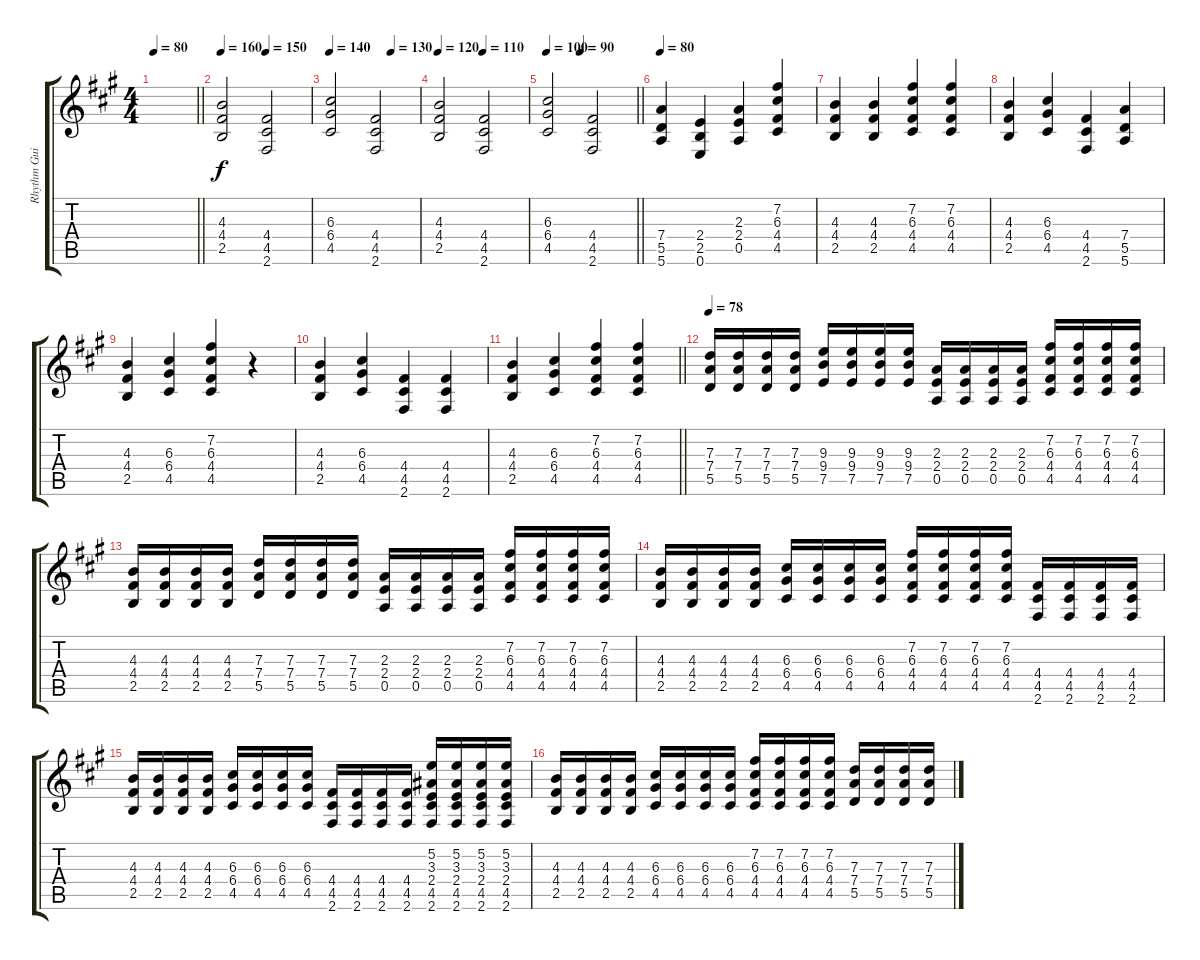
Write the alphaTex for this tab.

\track ("Rhythm Guitar" "Rhythm Gui") {instrument overdrivenguitar}
\staff {score tabs}
\tuning (E4 B3 G3 D3 A2 E2) {hide}
\ts (4 4)
\tempo 80
\clef g2
\barLineRight lightlight
\ks f#minor
|
\tempo 160
\tempo (150 0.5)
(4.3 4.4 2.5).2 (4.4 4.5 2.6).2 |
\tempo 140
\tempo (130 0.6875)
(6.3 6.4 4.5).2 (4.4 4.5 2.6).2 |
\tempo 120
\tempo (110 0.5)
(4.3 4.4 2.5).2 (4.4 4.5 2.6).2 |
\tempo 100
\tempo (90 0.375)
\barLineRight lightlight
(6.3 6.4 4.5).2 (4.4 4.5 2.6).2 |
\tempo 80
(7.4 5.5 5.6).4 (2.4 2.5 0.6).4 (2.3 2.4 0.5).4 (7.2 6.3 4.4 4.5).4 |
(4.3 4.4 2.5).4 (4.3 4.4 2.5).4 (7.2 6.3 4.4 4.5).4 (7.2 6.3 4.4 4.5).4 |
(4.3 4.4 2.5).4 (6.3 6.4 4.5).4 (4.4 4.5 2.6).4 (7.4 5.5 5.6).4 |
(4.3 4.4 2.5).4 (6.3 6.4 4.5).4 (7.2 6.3 4.4 4.5).4 r.4 |
(4.3 4.4 2.5).4 (6.3 6.4 4.5).4 (4.4 4.5 2.6).4 (4.4 4.5 2.6).4 |
\barLineRight lightlight
(4.3 4.4 2.5).4 (6.3 6.4 4.5).4 (7.2 6.3 4.4 4.5).4 (7.2 6.3 4.4 4.5).4 |
\tempo 78
(7.3 7.4 5.5).16 (7.3 7.4 5.5).16 (7.3 7.4 5.5).16 (7.3 7.4 5.5).16 (9.3 9.4 7.5).16 (9.3 9.4 7.5).16 (9.3 9.4 7.5).16 (9.3 9.4 7.5).16 (2.3 2.4 0.5).16 (2.3 2.4 0.5).16 (2.3 2.4 0.5).16 (2.3 2.4 0.5).16 (7.2 6.3 4.4 4.5).16 (7.2 6.3 4.4 4.5).16 (7.2 6.3 4.4 4.5).16 (7.2 6.3 4.4 4.5).16 |
(4.3 4.4 2.5).16 (4.3 4.4 2.5).16 (4.3 4.4 2.5).16 (4.3 4.4 2.5).16 (7.3 7.4 5.5).16 (7.3 7.4 5.5).16 (7.3 7.4 5.5).16 (7.3 7.4 5.5).16 (2.3 2.4 0.5).16 (2.3 2.4 0.5).16 (2.3 2.4 0.5).16 (2.3 2.4 0.5).16 (7.2 6.3 4.4 4.5).16 (7.2 6.3 4.4 4.5).16 (7.2 6.3 4.4 4.5).16 (7.2 6.3 4.4 4.5).16 |
(4.3 4.4 2.5).16 (4.3 4.4 2.5).16 (4.3 4.4 2.5).16 (4.3 4.4 2.5).16 (6.3 6.4 4.5).16 (6.3 6.4 4.5).16 (6.3 6.4 4.5).16 (6.3 6.4 4.5).16 (7.2 6.3 4.4 4.5).16 (7.2 6.3 4.4 4.5).16 (7.2 6.3 4.4 4.5).16 (7.2 6.3 4.4 4.5).16 (4.4 4.5 2.6).16 (4.4 4.5 2.6).16 (4.4 4.5 2.6).16 (4.4 4.5 2.6).16 |
(4.3 4.4 2.5).16 (4.3 4.4 2.5).16 (4.3 4.4 2.5).16 (4.3 4.4 2.5).16 (6.3 6.4 4.5).16 (6.3 6.4 4.5).16 (6.3 6.4 4.5).16 (6.3 6.4 4.5).16 (4.4 4.5 2.6).16 (4.4 4.5 2.6).16 (4.4 4.5 2.6).16 (4.4 4.5 2.6).16 (5.2 3.3 2.4 4.5 2.6).16 (5.2 3.3 2.4 4.5 2.6).16 (5.2 3.3 2.4 4.5 2.6).16 (5.2 3.3 2.4 4.5 2.6).16 |
(4.3 4.4 2.5).16 (4.3 4.4 2.5).16 (4.3 4.4 2.5).16 (4.3 4.4 2.5).16 (6.3 6.4 4.5).16 (6.3 6.4 4.5).16 (6.3 6.4 4.5).16 (6.3 6.4 4.5).16 (7.2 6.3 4.4 4.5).16 (7.2 6.3 4.4 4.5).16 (7.2 6.3 4.4 4.5).16 (7.2 6.3 4.4 4.5).16 (7.3 7.4 5.5).16 (7.3 7.4 5.5).16 (7.3 7.4 5.5).16 (7.3 7.4 5.5).16
